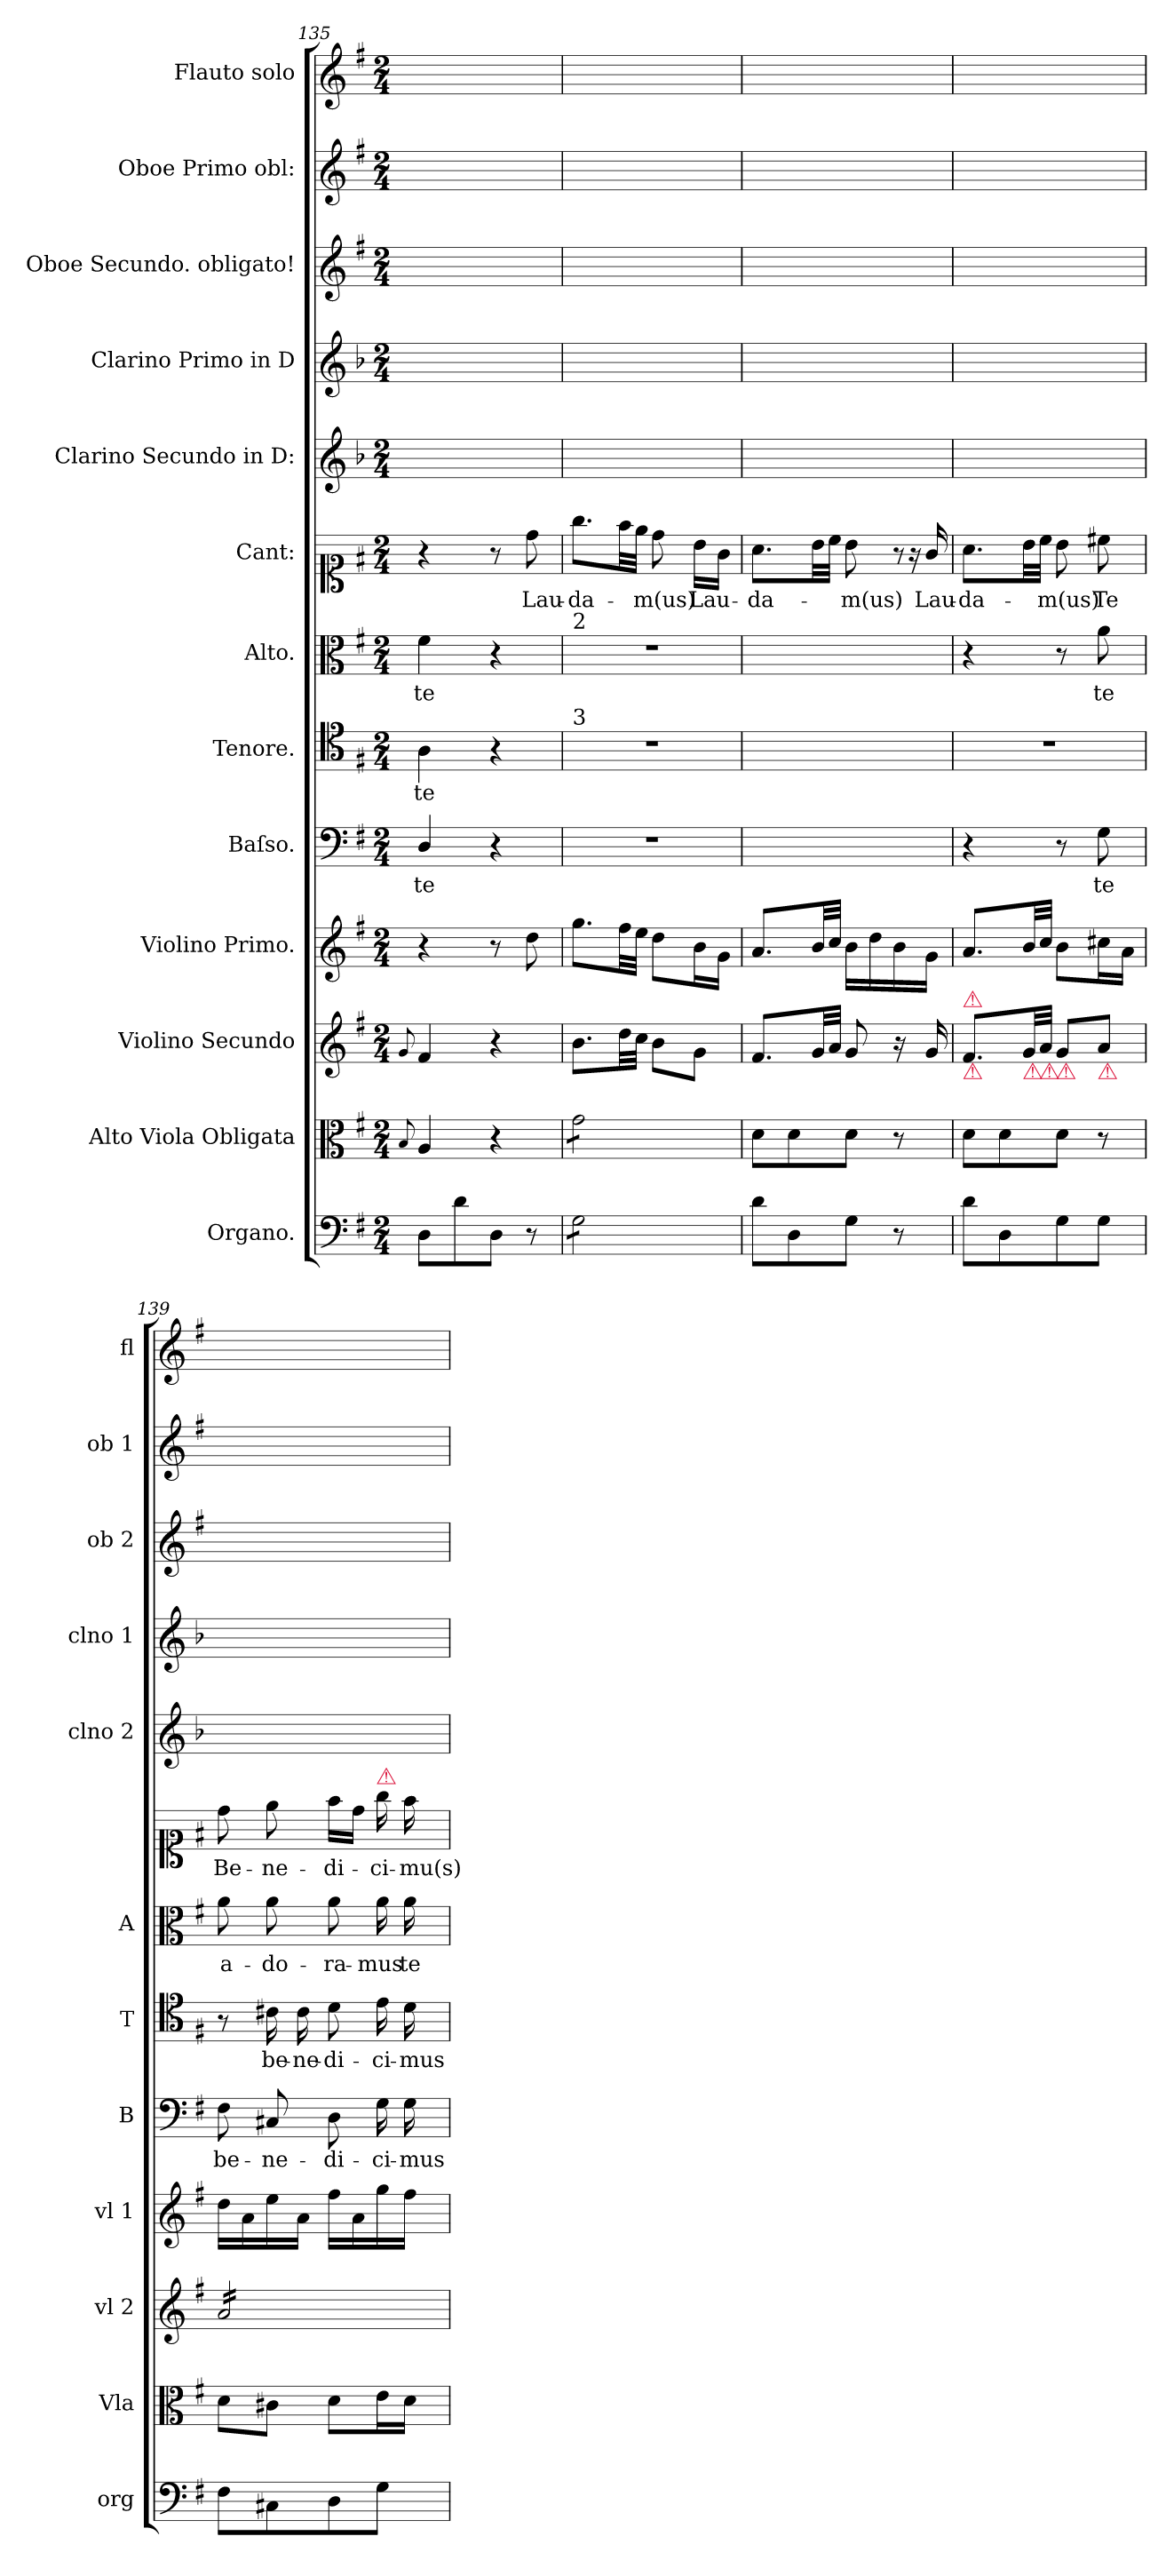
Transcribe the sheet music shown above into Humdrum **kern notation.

**kern	**kern	**kern	**kern	**kern	**text	**kern	**text	**kern	**text	**kern	**text	**kern	**kern	**kern	**kern	**kern
*part13	*part12	*part11	*part10	*part9	*part9	*part8	*part8	*part7	*part7	*part6	*part6	*part5	*part4	*part3	*part2	*part1
*staff13	*staff12	*staff11	*staff10	*staff9	*staff9	*staff8	*staff8	*staff7	*staff7	*staff6	*staff6	*staff5	*staff4	*staff3	*staff2	*staff1
*I"Organo.	*I"Alto Viola Obligata	*I"Violino Secundo	*I"Violino Primo.	*I"Baſso.	*	*I"Tenore.	*	*I"Alto.	*	*I"Cant:	*	*I"Clarino Secundo in D:	*I"Clarino Primo in D	*I"Oboe Secundo. obligato!	*I"Oboe Primo obl:	*I"Flauto solo
*I'org	*I'Vla	*I'vl 2	*I'vl 1	*I'B	*	*I'T	*	*I'A	*	*	*	*I'clno 2	*I'clno 1	*I'ob 2	*I'ob 1	*I'fl
*clefF4	*clefC3	*clefG2	*clefG2	*clefF4	*	*clefC4	*	*clefC3	*	*clefC1	*	*clefG2	*clefG2	*clefG2	*clefG2	*clefG2
*	*	*	*	*	*	*	*	*	*	*	*	*ITrd-1c-2	*ITrd-1c-2	*	*	*
*k[f#]	*k[f#]	*k[f#]	*k[f#]	*k[f#]	*	*k[f#]	*	*k[f#]	*	*k[f#]	*	*k[f#]	*k[f#]	*k[f#]	*k[f#]	*k[f#]
*G:	*G:	*G:	*G:	*G:	*	*G:	*	*G:	*	*G:	*	*G:	*G:	*G:	*G:	*G:
*M2/4	*M2/4	*M2/4	*M2/4	*M2/4	*	*M2/4	*	*M2/4	*	*M2/4	*	*M2/4	*M2/4	*M2/4	*M2/4	*M2/4
=135	=135	=135	=135	=135	=135	=135	=135	=135	=135	=135	=135	=135	=135	=135	=135	=135
.	8qqB/	8qqg/	.	.	.	.	.	.	.	.	.	.	.	.	.	.
8D\L	4A/	4f#/	4r	4D/	te	4A\	te	4f#\	te	4r	.	2ryy	2ryy	2ryy	2ryy	2ryy
8d\	.	.	.	.	.	.	.	.	.	.	.	.	.	.	.	.
8D\J	4r	4r	8r	4r	.	4r	.	4r	.	8r	.	.	.	.	.	.
8r	.	.	8dd\	.	.	.	.	.	.	8dd\	Lau-	.	.	.	.	.
=136	=136	=136	=136	=136	=136	=136	=136	=136	=136	=136	=136	=136	=136	=136	=136	=136
!	!	!	!	!	!	!	!	!LO:TX:a:t=2	!	!	!	!	!	!	!	!
!	!	!	!	!	!	!LO:TX:a:t=3	!	!	!	!	!	!	!	!	!	!
!	!	!	!	!LO:N:vis=0	!	!LO:N:vis=0	!	!LO:N:vis=0	!	!	!	!	!	!	!	!
*tremolo	*	*	*	*	*	*	*	*	*	*	*	*	*	*	*	*
*	*tremolo	*	*	*	*	*	*	*	*	*	*	*	*	*	*	*
8G\L	8g\L	8.b\L	8.gg\L	2r	.	2r	.	2r	.	8.gg\L	-da-	2ryy	2ryy	2ryy	2ryy	2ryy
8G\	8g\	.	.	.	.	.	.	.	.	.	.	.	.	.	.	.
.	.	32dd\LL	32ff#\LL	.	.	.	.	.	.	32ff#\LL	.	.	.	.	.	.
.	.	32cc\JJJ	32ee\JJJ	.	.	.	.	.	.	32ee\JJJ	.	.	.	.	.	.
8G\	8g\	8b\L	8dd\L	.	.	.	.	.	.	8dd\	-m(us)	.	.	.	.	.
!	!	!	!	!	!	!	!	!	!	!	!LO:LY:i	!	!	!	!	!
8G\J	8g\J	8g\J	16b\L	.	.	.	.	.	.	16b\LL	Lau-	.	.	.	.	.
*	*Xtremolo	*	*	*	*	*	*	*	*	*	*	*	*	*	*	*
*Xtremolo	*	*	*	*	*	*	*	*	*	*	*	*	*	*	*	*
.	.	.	16g\JJ	.	.	.	.	.	.	16g\JJ	.	.	.	.	.	.
=137	=137	=137	=137	=137	=137	=137	=137	=137	=137	=137	=137	=137	=137	=137	=137	=137
!	!	!	!	!	!	!	!	!	!	!	!LO:LY:i	!	!	!	!	!
8d\L	8d\L	8.f#/L	8.a/L	2ryy	.	2ryy	.	2ryy	.	8.a\L	-da-	2ryy	2ryy	2ryy	2ryy	2ryy
8D\	8d\	.	.	.	.	.	.	.	.	.	.	.	.	.	.	.
.	.	32g/LL	32b/LL	.	.	.	.	.	.	32b\LL	.	.	.	.	.	.
.	.	32a/JJJ	32cc/JJJ	.	.	.	.	.	.	32cc\JJJ	.	.	.	.	.	.
!	!	!	!	!	!	!	!	!	!	!	!LO:LY:i	!	!	!	!	!
8G\J	8d\J	8g/	16b\LL	.	.	.	.	.	.	8b\	-m(us)	.	.	.	.	.
.	.	.	16dd\	.	.	.	.	.	.	.	.	.	.	.	.	.
!	!	!	!	!	!	!	!	!	!	!LO:N:vis=8	!	!	!	!	!	!
8r	8r	16r	16b\	.	.	.	.	.	.	32r	.	.	.	.	.	.
!	!	!	!	!	!	!	!	!	!	!LO:N:vis=16	!	!	!	!	!	!
.	.	.	.	.	.	.	.	.	.	32r	.	.	.	.	.	.
.	.	16g/	16g\JJ	.	.	.	.	.	.	16g/	Lau-	.	.	.	.	.
=138	=138	=138	=138	=138	=138	=138	=138	=138	=138	=138	=138	=138	=138	=138	=138	=138
!	!	!LO:TX:a:color=crimson:t=⚠	!	!	!	!	!	!	!	!	!	!	!	!	!	!
!	!	!LO:TX:b:color=crimson:t=⚠	!	!	!	!	!	!	!	!	!	!	!	!	!	!
8d\L	8d\L	8.f#/L	8.a/L	4r	.	2r	.	4r	.	8.a\L	-da-	2ryy	2ryy	2ryy	2ryy	2ryy
8D\	8d\	.	.	.	.	.	.	.	.	.	.	.	.	.	.	.
!	!	!LO:TX:b:color=crimson:t=⚠	!	!	!	!	!	!	!	!	!	!	!	!	!	!
.	.	32g/LL	32b/LL	.	.	.	.	.	.	32b\LL	.	.	.	.	.	.
!	!	!LO:TX:b:color=crimson:t=⚠	!	!	!	!	!	!	!	!	!	!	!	!	!	!
.	.	32a/JJJ	32cc/JJJ	.	.	.	.	.	.	32cc\JJJ	.	.	.	.	.	.
!	!	!LO:TX:b:color=crimson:t=⚠	!	!	!	!	!	!	!	!	!	!	!	!	!	!
8G\	8d\J	8g/L	8b\L	8r	.	.	.	8r	.	8b\	-m(us)	.	.	.	.	.
!	!	!LO:TX:b:color=crimson:t=⚠	!	!	!	!	!	!	!	!	!	!	!	!	!	!
8G\J	8r	8a/J	16cc#X\L	8G\	te	.	.	8a\	te	8cc#X\	Te	.	.	.	.	.
.	.	.	16a\JJ	.	.	.	.	.	.	.	.	.	.	.	.	.
=139	=139	=139	=139	=139	=139	=139	=139	=139	=139	=139	=139	=139	=139	=139	=139	=139
*	*	*tremolo	*	*	*	*	*	*	*	*	*	*	*	*	*	*
8F#\L	8d\L	16a/LL	16dd\LL	8F#\	be-	8r	.	8a\	a-	8dd\	Be-	2ryy	2ryy	2ryy	2ryy	2ryy
.	.	16a/	16a\	.	.	.	.	.	.	.	.	.	.	.	.	.
8C#X\	8c#X\J	16a/	16ee\	8C#X/	-ne-	16c#X\	be-	8a\	-do-	8ee\	-ne-	.	.	.	.	.
.	.	16a/	16a\JJ	.	.	16c#\	-ne-	.	.	.	.	.	.	.	.	.
8D\	8d\L	16a/	16ff#\LL	8D\	-di-	8d\	-di-	8a\	-ra-	16ff#\LL	-di-	.	.	.	.	.
.	.	16a/	16a\	.	.	.	.	.	.	16dd\JJ	.	.	.	.	.	.
!	!	!	!	!	!	!	!	!	!	!LO:TX:a:color=crimson:t=⚠	!	!	!	!	!	!
8G\J	16e\L	16a/	16gg\	16G\	-ci-	16e\	-ci-	16a\	-mus	16gg\	-ci-	.	.	.	.	.
.	16d\JJ	16a/JJ	16ff#\JJ	16G\	-mus	16d\	-mus	16a\	te	16ff#\	-mu(s)	.	.	.	.	.
*	*	*Xtremolo	*	*	*	*	*	*	*	*	*	*	*	*	*	*
=	=	=	=	=	=	=	=	=	=	=	=	=	=	=	=	=
*-	*-	*-	*-	*-	*-	*-	*-	*-	*-	*-	*-	*-	*-	*-	*-	*-
